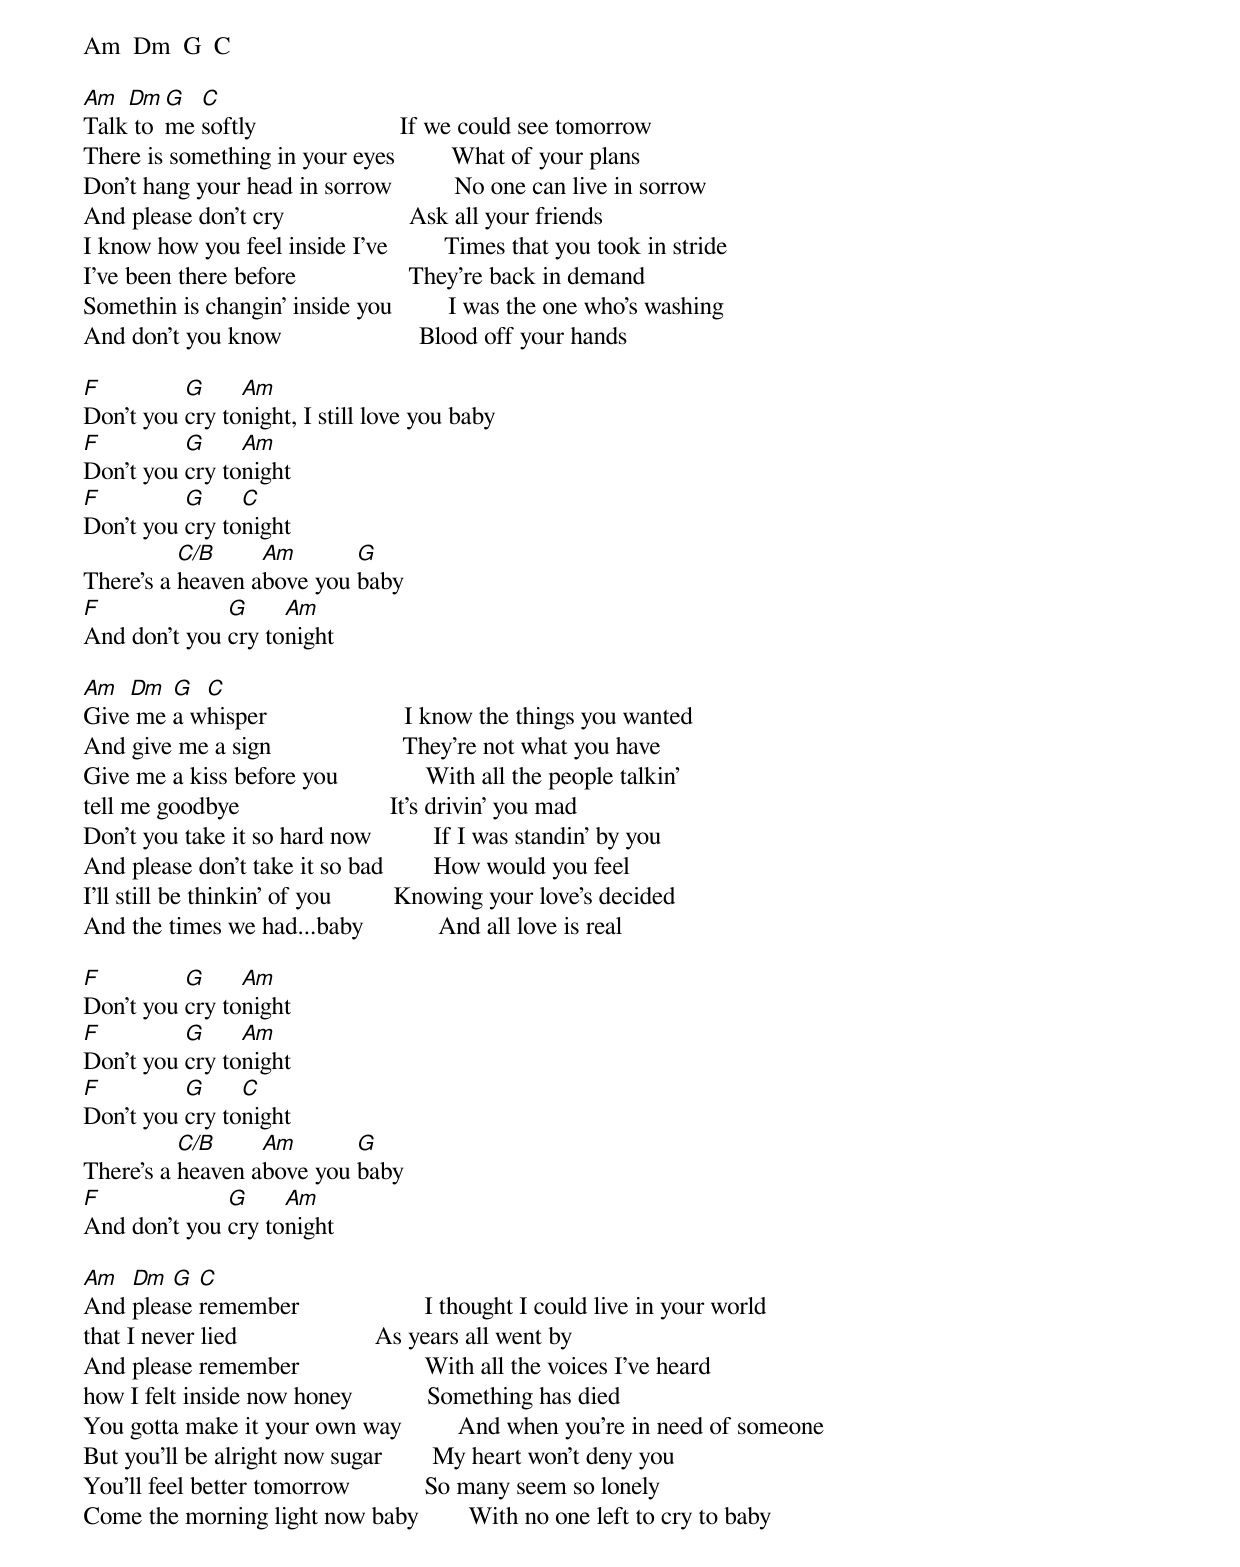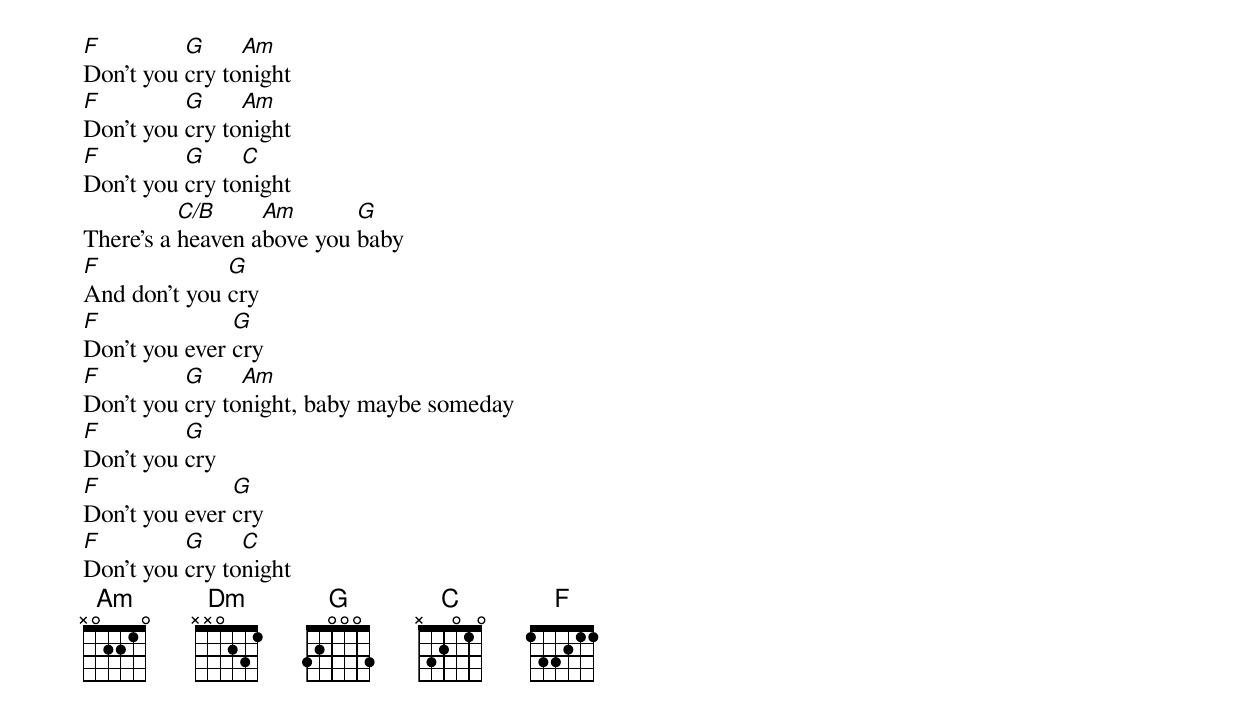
Am  Dm  G  C

Am  Dm  G  C
Talk to me softly                       If we could see tomorrow
There is something in your eyes         What of your plans
Don't hang your head in sorrow          No one can live in sorrow
And please don't cry                    Ask all your friends
I know how you feel inside I've         Times that you took in stride
I've been there before                  They're back in demand
Somethin is changin' inside you         I was the one who's washing
And don't you know                      Blood off your hands

F         G     Am
Don't you cry tonight, I still love you baby
F         G     Am
Don't you cry tonight
F         G     C
Don't you cry tonight
          C/B     Am       G
There's a heaven above you baby
F             G     Am
And don't you cry tonight

Am  Dm  G  C
Give me a whisper                      I know the things you wanted
And give me a sign                     They're not what you have
Give me a kiss before you              With all the people talkin'
tell me goodbye                        It's drivin' you mad
Don't you take it so hard now          If I was standin' by you
And please don't take it so bad        How would you feel
I'll still be thinkin' of you          Knowing your love's decided
And the times we had...baby            And all love is real

F         G     Am
Don't you cry tonight
F         G     Am
Don't you cry tonight
F         G     C
Don't you cry tonight
          C/B     Am       G
There's a heaven above you baby
F             G     Am
And don't you cry tonight

Am  Dm  G  C
And please remember                    I thought I could live in your world
that I never lied                      As years all went by
And please remember                    With all the voices I've heard
how I felt inside now honey            Something has died
You gotta make it your own way         And when you're in need of someone
But you'll be alright now sugar        My heart won't deny you
You'll feel better tomorrow            So many seem so lonely
Come the morning light now baby        With no one left to cry to baby

F         G     Am
Don't you cry tonight
F         G     Am
Don't you cry tonight
F         G     C
Don't you cry tonight
          C/B     Am       G
There's a heaven above you baby
F             G
And don't you cry
F              G
Don't you ever cry
F         G     Am
Don't you cry tonight, baby maybe someday
F         G
Don't you cry
F              G
Don't you ever cry
F         G     C
Don't you cry tonight
